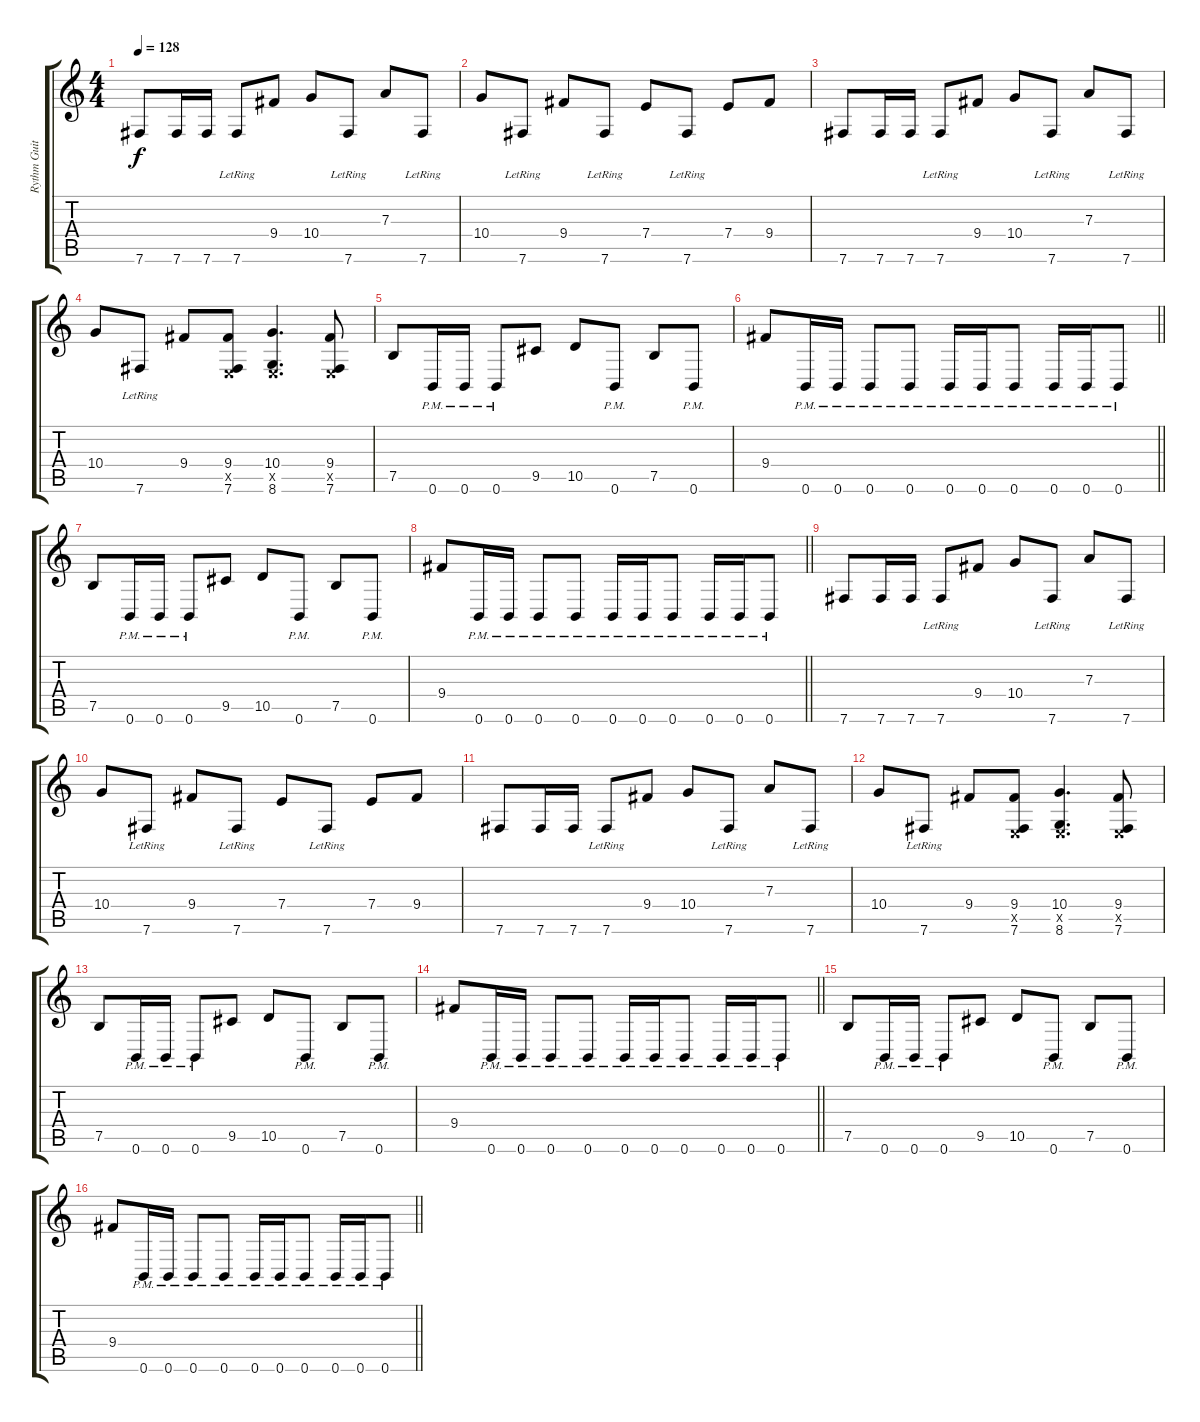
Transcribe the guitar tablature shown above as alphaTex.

\track ("Rythm Guitar" "Rythm Guit") {instrument distortionguitar}
\staff {score tabs}
\tuning (B3 Gb3 D3 A2 E2 B1) {hide}
\ts (4 4)
\tempo 128
\clef g2
\ks c
7.6.8{dy f} 7.6.16 7.6.16 7.6{lr}.8 9.4.8 10.4.8 7.6{lr}.8 7.3.8 7.6{lr}.8 |
10.4.8 7.6{lr}.8 9.4.8 7.6{lr}.8 7.4.8 7.6{lr}.8 7.4.8 9.4.8 |
7.6.8 7.6.16 7.6.16 7.6{lr}.8 9.4.8 10.4.8 7.6{lr}.8 7.3.8 7.6{lr}.8 |
10.4.8 7.6{lr}.8 9.4.8 (9.4 0.5{x} 7.6).8 (10.4 0.5{x} 8.6).4{d} (9.4 0.5{x} 7.6).8 |
7.5.8 0.6{pm}.16 0.6{pm}.16 0.6{pm}.8 9.5.8 10.5.8 0.6{pm}.8 7.5.8 0.6{pm}.8 |
\barLineRight lightlight
9.4.8 0.6{pm}.16 0.6{pm}.16 0.6{pm}.8 0.6{pm}.8 0.6{pm}.16 0.6{pm}.16 0.6{pm}.8 0.6{pm}.16 0.6{pm}.16 0.6{pm}.8 |
7.5.8 0.6{pm}.16 0.6{pm}.16 0.6{pm}.8 9.5.8 10.5.8 0.6{pm}.8 7.5.8 0.6{pm}.8 |
\barLineRight lightlight
9.4.8 0.6{pm}.16 0.6{pm}.16 0.6{pm}.8 0.6{pm}.8 0.6{pm}.16 0.6{pm}.16 0.6{pm}.8 0.6{pm}.16 0.6{pm}.16 0.6{pm}.8 |
7.6.8 7.6.16 7.6.16 7.6{lr}.8 9.4.8 10.4.8 7.6{lr}.8 7.3.8 7.6{lr}.8 |
10.4.8 7.6{lr}.8 9.4.8 7.6{lr}.8 7.4.8 7.6{lr}.8 7.4.8 9.4.8 |
7.6.8 7.6.16 7.6.16 7.6{lr}.8 9.4.8 10.4.8 7.6{lr}.8 7.3.8 7.6{lr}.8 |
10.4.8 7.6{lr}.8 9.4.8 (9.4 0.5{x} 7.6).8 (10.4 0.5{x} 8.6).4{d} (9.4 0.5{x} 7.6).8 |
7.5.8 0.6{pm}.16 0.6{pm}.16 0.6{pm}.8 9.5.8 10.5.8 0.6{pm}.8 7.5.8 0.6{pm}.8 |
\barLineRight lightlight
9.4.8 0.6{pm}.16 0.6{pm}.16 0.6{pm}.8 0.6{pm}.8 0.6{pm}.16 0.6{pm}.16 0.6{pm}.8 0.6{pm}.16 0.6{pm}.16 0.6{pm}.8 |
7.5.8 0.6{pm}.16 0.6{pm}.16 0.6{pm}.8 9.5.8 10.5.8 0.6{pm}.8 7.5.8 0.6{pm}.8 |
\barLineRight lightlight
9.4.8 0.6{pm}.16 0.6{pm}.16 0.6{pm}.8 0.6{pm}.8 0.6{pm}.16 0.6{pm}.16 0.6{pm}.8 0.6{pm}.16 0.6{pm}.16 0.6{pm}.8
